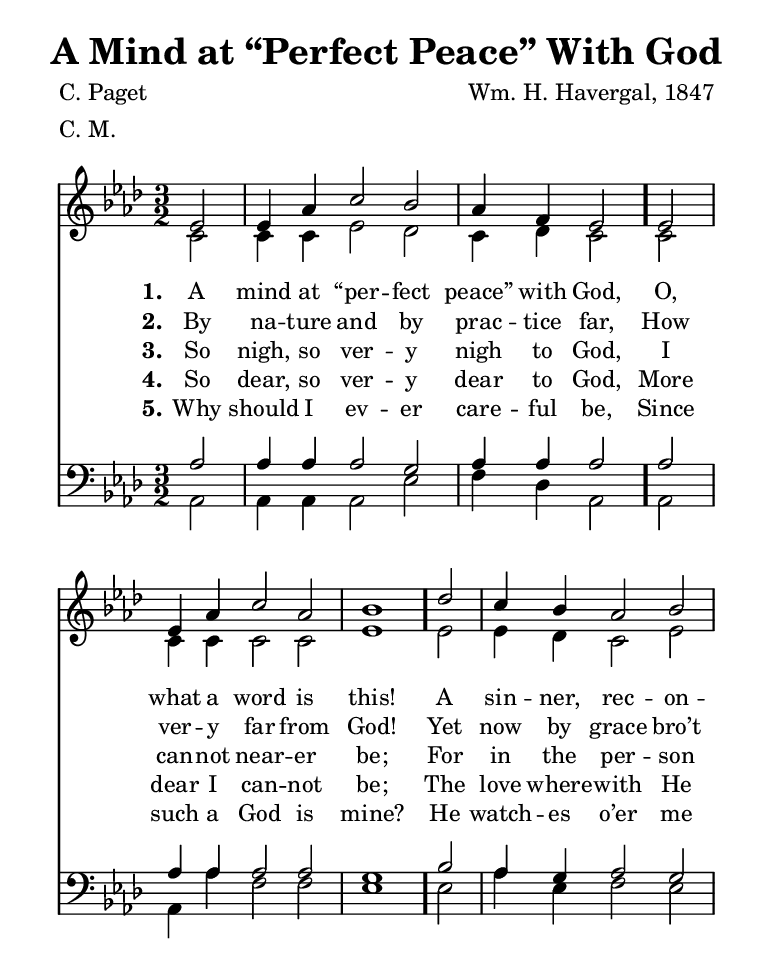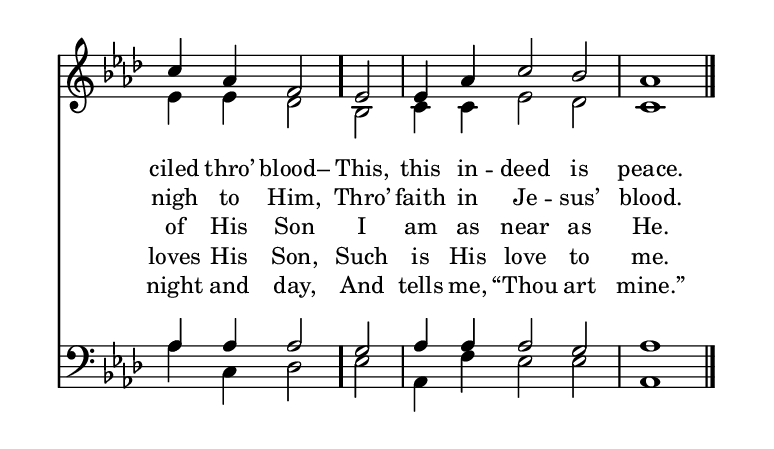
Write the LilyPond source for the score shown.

\include "common/global.ily"
\paper {
  \include "common/paper.ily"
  ragged-bottom = ##t
}

\header{
  hymnnumber = "252"
  title = "A Mind at “Perfect Peace” With God"
  tunename = "Evan"
  meter = "C. M."
  poet = "C. Paget"
  composer = "Wm. H. Havergal, 1847"
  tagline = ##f
}

global = {
  \include "common/overrides.ily"
  \override Staff.TimeSignature.style = #'()
  \time 3/2
  \override Score.MetronomeMark.transparent = ##t % hide all fermata changes too
  \tempo 4=100
  \key aes \major
  \partial 2
  \autoBeamOff
}

patternA = { c2 | c4 c c2 c | c4 c c2 }
patternB = { c2 | c4 c c2 c | c1 }

notesSoprano = {
\global
\relative c' {

  \changePitch \patternA { ees | ees aes c bes | aes f ees }
  \changePitch \patternB { ees | ees aes c aes | bes } \eogbreak
  \changePitch \patternA { des | c bes aes bes | c aes f }
  \changePitch \patternB { ees | ees aes c bes | aes } \eogbreak

  \bar "|."

}
}

notesAlto = {
\global
\relative e' {

  \changePitch \patternA { c | c c ees des | c des c }
  \changePitch \patternB { c | c c c c | ees }
  \changePitch \patternA { ees | ees des c ees | ees ees des }
  \changePitch \patternB { bes | c c ees des | c }

}
}

notesTenor = {
\global
\relative a {

  \changePitch \patternA { aes | aes aes aes g | aes aes aes }
  \changePitch \patternB { aes | aes aes aes aes | g }
  \changePitch \patternA { bes | aes g aes g | aes aes aes }
  \changePitch \patternB { g | aes aes aes g | aes }

}
}

notesBass = {
\global
\relative f, {

  \changePitch \patternA { aes | aes aes aes ees' | f des aes }
  \changePitch \patternB { aes | aes aes' f f | ees }
  \changePitch \patternA { ees | aes ees f ees | aes c, des }
  \changePitch \patternB { ees | aes, f' ees ees | aes, }

}
}

wordsA = \lyricmode {
\set stanza = "1."

A mind at “per -- fect peace” with God, \bar "."
O, what a word is this! \bar "."
A sin -- ner, rec -- on -- ciled thro’ blood– \bar "."
This, this in -- deed is peace. \bar "."

}

wordsB = \lyricmode {
\set stanza = "2."

By na -- ture and by prac -- tice far,
How ver -- y far from God!
Yet now by grace bro’t nigh to Him,
Thro’ faith in Je -- sus’ blood.

}

wordsC = \lyricmode {
\set stanza = "3."

So nigh, so ver -- y nigh to God,
I can -- not near -- er be;
For in the per -- son of His Son
I am as near as He.

}

wordsD = \lyricmode {
\set stanza = "4."

So dear, so ver -- y dear to God,
More dear I can -- not be;
The love where -- with He loves His Son,
Such is His love to me.

}

wordsE = \lyricmode {
\set stanza = "5."

Why should I ev -- er care -- ful be,
Since such a God is mine?
He watch -- es o’er me night and day,
And tells me, “Thou art mine.”

}

\score {
  \context ChoirStaff <<
    \context Staff = upper <<
      \set ChoirStaff.systemStartDelimiter = #'SystemStartBar
      \context Voice  = sopranos { \voiceOne << \notesSoprano >> }
      \context Voice  = altos { \voiceTwo << \notesAlto >> }
      \context Lyrics = one   \lyricsto sopranos \wordsA
      \context Lyrics = two   \lyricsto sopranos \wordsB
      \context Lyrics = three \lyricsto sopranos \wordsC
      \context Lyrics = four  \lyricsto sopranos \wordsD
      \context Lyrics = five  \lyricsto sopranos \wordsE
    >>
    \context Staff = men <<
      \clef bass
      \context Voice  = tenors { \voiceOne << \notesTenor >> }
      \context Voice  = basses { \voiceTwo << \notesBass >> }
    >>
  >>
  \layout {
    \include "common/layout.ily"
  }
  \midi{
    \include "common/midi.ily"
  }
}

\version "2.18.2"  % necessary for upgrading to future LilyPond versions.

% vi:set et ts=2 sw=2 ai nocindent syntax=lilypond:
